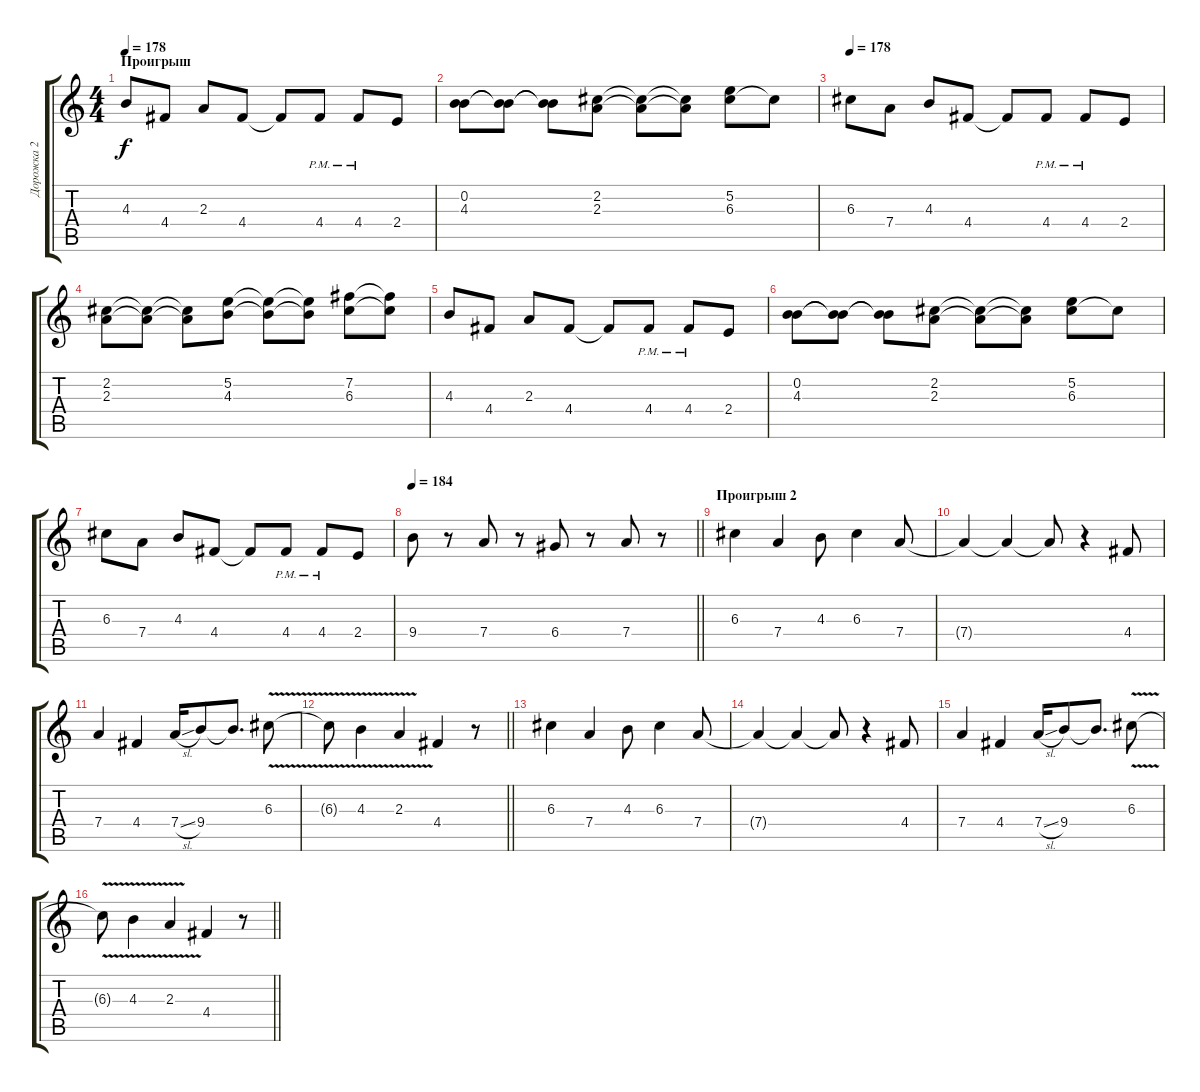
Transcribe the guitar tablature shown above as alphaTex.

\track ("Дорожка 2" "Дорожка 2") {instrument overdrivenguitar}
\staff {score tabs}
\tuning (E4 B3 G3 D3 A2 E2) {hide}
\ts (4 4)
\section ("" "Проигрыш")
\tempo 178
\clef g2
\ks c
4.3.8{dy f} 4.4.8 2.3.8 4.4.8 4.4{t}.8 4.4{pm}.8 4.4{pm}.8 2.4.8 |
(0.2 4.3).8 (0.2{t} 4.3{t}).8 (0.2{t} 4.3{t}).8 (2.2 2.3).8 (2.2{t} 2.3{t}).8 (2.2{t} 2.3{t}).8 (5.2 6.3).8 6.3{t}.8 |
\tempo 178
6.3.8 7.4.8 4.3.8 4.4.8 4.4{t}.8 4.4{pm}.8 4.4{pm}.8 2.4.8 |
(2.2 2.3).8 (2.2{t} 2.3{t}).8 (2.2{t} 2.3{t}).8 (5.2 4.3).8 (5.2{t} 4.3{t}).8 (5.2{t} 4.3{t}).8 (7.2 6.3).8 (7.2{t} 6.3{t}).8 |
4.3.8 4.4.8 2.3.8 4.4.8 4.4{t}.8 4.4{pm}.8 4.4{pm}.8 2.4.8 |
(0.2 4.3).8 (0.2{t} 4.3{t}).8 (0.2{t} 4.3{t}).8 (2.2 2.3).8 (2.2{t} 2.3{t}).8 (2.2{t} 2.3{t}).8 (5.2 6.3).8 6.3{t}.8 |
6.3.8 7.4.8 4.3.8 4.4.8 4.4{t}.8 4.4{pm}.8 4.4{pm}.8 2.4.8 |
\tempo 184
\barLineRight lightlight
9.4.8 r.8 7.4.8 r.8 6.4.8 r.8 7.4.8 r.8 |
\section ("" "Проигрыш 2")
6.3.4 7.4.4 4.3.8 6.3.4 7.4.8 |
7.4{t}.4 7.4{t}.4 7.4{t}.8 r.4 4.4.8 |
7.4.4 4.4.4 7.4{sl}.16 9.4.8 9.4{t}.8{d} 6.3{v}.8 |
\barLineRight lightlight
6.3{t}.8 4.3{v}.4 2.3{v}.4 4.4.4 r.8 |
6.3.4 7.4.4 4.3.8 6.3.4 7.4.8 |
7.4{t}.4 7.4{t}.4 7.4{t}.8 r.4 4.4.8 |
7.4.4 4.4.4 7.4{sl}.16 9.4.8 9.4{t}.8{d} 6.3{v}.8 |
\barLineRight lightlight
6.3{t}.8 4.3{v}.4 2.3{v}.4 4.4.4 r.8
